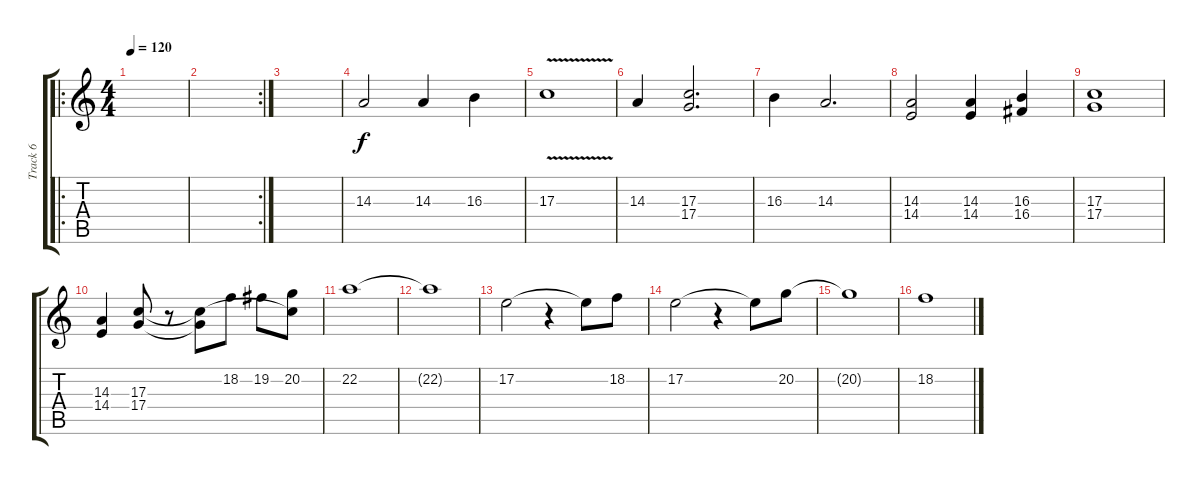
\track ("Track 6" "Track 6") {instrument flute}
\staff {score tabs}
\tuning (E4 B3 G3 D3 A2 E2) {hide}
\ro
\ts (4 4)
\tempo 120
\clef g2
\ks c
|
\rc 2
|
|
14.3.2 14.3.4 16.3.4 |
17.3{v}.1 |
14.3.4 (17.3 17.4).2{d} |
16.3.4 14.3.2{d} |
(14.3 14.4).2 (14.3 14.4).4 (16.3 16.4).4 |
(17.3 17.4).1 |
(14.3 14.4).4 (17.3 17.4).8 r.8 (17.3{t} 17.4{t}).8 18.2.8 19.2.8 (20.2 17.3{t}).8 |
22.2.1 |
22.2{t}.1 |
17.2.2 r.4 17.2{t}.8 18.2.8 |
17.2.2 r.4 17.2{t}.8 20.2.8 |
20.2{t}.1 |
18.2.1
